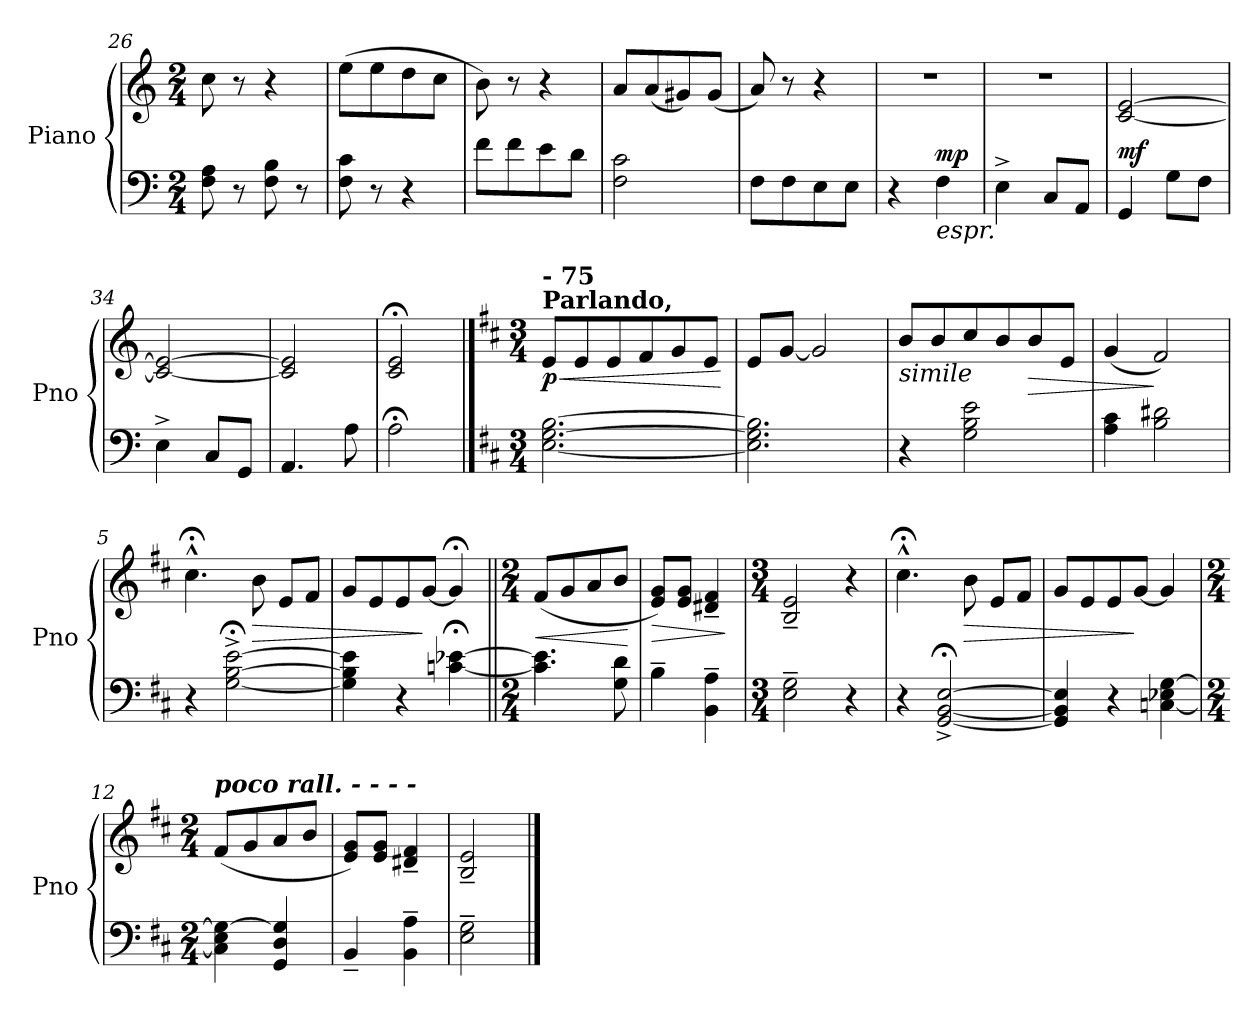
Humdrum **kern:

**kern	**kern	**dynam
*part1	*part1	*part1
*staff2	*staff1	*staff1/2
*I"Piano	*	*
*I'Pno	*	*
*clefF4	*clefG2	*
*k[]	*k[]	*
*M2/4	*M2/4	*
=26	=26	=26
8F\ 8A\	8cc\	.
8r	8r	.
8F\ 8B\	4r	.
8r	.	.
=27	=27	=27
8F\ 8c\	(>8ee\L	.
8r	8ee\	.
4r	8dd\	.
.	8cc\J	.
!!LO:LB:g=z
=28	=28	=28
8f\L	8b\)	.
8f\	8r	.
8e\	4r	.
8d\J	.	.
=29	=29	=29
2F\ 2c\	8a/L	.
.	(<8a/	.
.	8g#X/)	.
.	(<8g#/J	.
=30	=30	=30
8F\L	8a/)	.
8F\	8r	.
8E\	4r	.
8E\J	.	.
=31	=31	=31
4r	2r	.
!LO:TX:b:i:t=espr.	!	!
!	!	!LO:DY:a=2
4F\	.	mp
=32	=32	=32
4E^\	2r	.
8C/L	.	.
8AA/J	.	.
=33	=33	=33
!	!	!LO:DY:a=2
4GG/	[2c/ [2e/	mf
8G\L	.	.
8F\J	.	.
=34	=34	=34
4E^\	2c/_ 2e/_	.
8C/L	.	.
8GG/J	.	.
=35	=35	=35
4.AA/	2c/] 2e/]	.
8A\	.	.
=36	=36	=36
2A;<\	2c/;< 2e/;<	.
!!LO:LB:g=z
==1	==1	==1
*k[f#c#]	*k[f#c#]	*
*M3/4	*M3/4	*
*	*MM88	*
!	!LO:TX:a:B:t=Parlando,	!
!	!LO:TX:a:B:t=- 75	!
!	!	!LO:HP:b
!	!	!LO:DY:n=1:b
[2.E\ [2.G\ [2.B\	8e/L	< p
.	8e/	.
.	8e/	.
.	8f#/	.
.	8g/	.
.	8e/J	.
.	.	[
=2	=2	=2
2.E\] 2.G\] 2.B\]	8e/L	.
.	[8g/J	.
.	2g/]	.
=3	=3	=3
!	!LO:TX:b:i:t=simile	!
4r	8b/L	.
.	8b/	.
2G\ 2B\ 2e\	8cc#/	.
.	8b/	.
!	!	!LO:HP:b
.	8b/	>
.	8e/J	.
=4	=4	=4
4A\ 4c#\	(<4g/	.
2B\ 2d#X\	2f#/)	]
=5	=5	=5
4r	4.cc#;<^^\	.
[2G\;<^ [2B\;<^ [2e\;<^	.	.
!	!	!LO:HP:b
.	8b\	>
.	8e/L	.
.	8f#/J	.
=6	=6	=6
4G\] 4B\] 4e\]	8g/L	.
.	8e/	.
4r	8e/	.
.	[8g/J	]
[4cn\;< [4e-X\;<	4g;</]	.
!!LO:LB:g=z
=7||	=7||	=7||
*M2/4	*M2/4	*
!	!	!LO:HP:b
4.c\] 4.e-\]	(<8f#/L	<
.	8g/	.
.	8a/	.
8G\ 8d\	8b/J	.
.	.	[
=8	=8	=8
!	!	!LO:HP:b
4B~\	8e/ 8g/L)	>
.	8e/ 8g/J	.
4BB\~ 4A\~	4d#X/~ 4f#/~	.
.	.	]
=9	=9	=9
*M3/4	*M3/4	*
2E\~ 2G\~	2B/~ 2e/~	.
4r	4r	.
=10	=10	=10
4r	4.cc#;<^^\	.
[2GG/;<^ [2BB/;<^ [2E/;<^	.	.
!	!	!LO:HP:b
.	8b\	>
.	8e/L	.
.	8f#/J	.
=11	=11	=11
4GG/] 4BB/] 4E/]	8g/L	.
.	8e/	.
4r	8e/	.
.	[8g/J	]
[4Cn\ 4E-X\ [4G\	4g/]	.
=12	=12	=12
*M2/4	*M2/4	*
!	!LO:TX:a:Bi:t=poco rall.       -                 -            -        -	!
4C\] 4E\ 4G\_	(<8f#/L	.
.	8g/	.
4GG/ 4D/ 4G/]	8a/	.
.	8b/J	.
=13	=13	=13
4BB~/	8e/ 8g/L)	.
.	8e/ 8g/J	.
4BB\~ 4A\~	4d#X/~ 4f#/~	.
=14	=14	=14
2E\~ 2G\~	2B/~ 2e/~	.
==	==	==
*-	*-	*-
